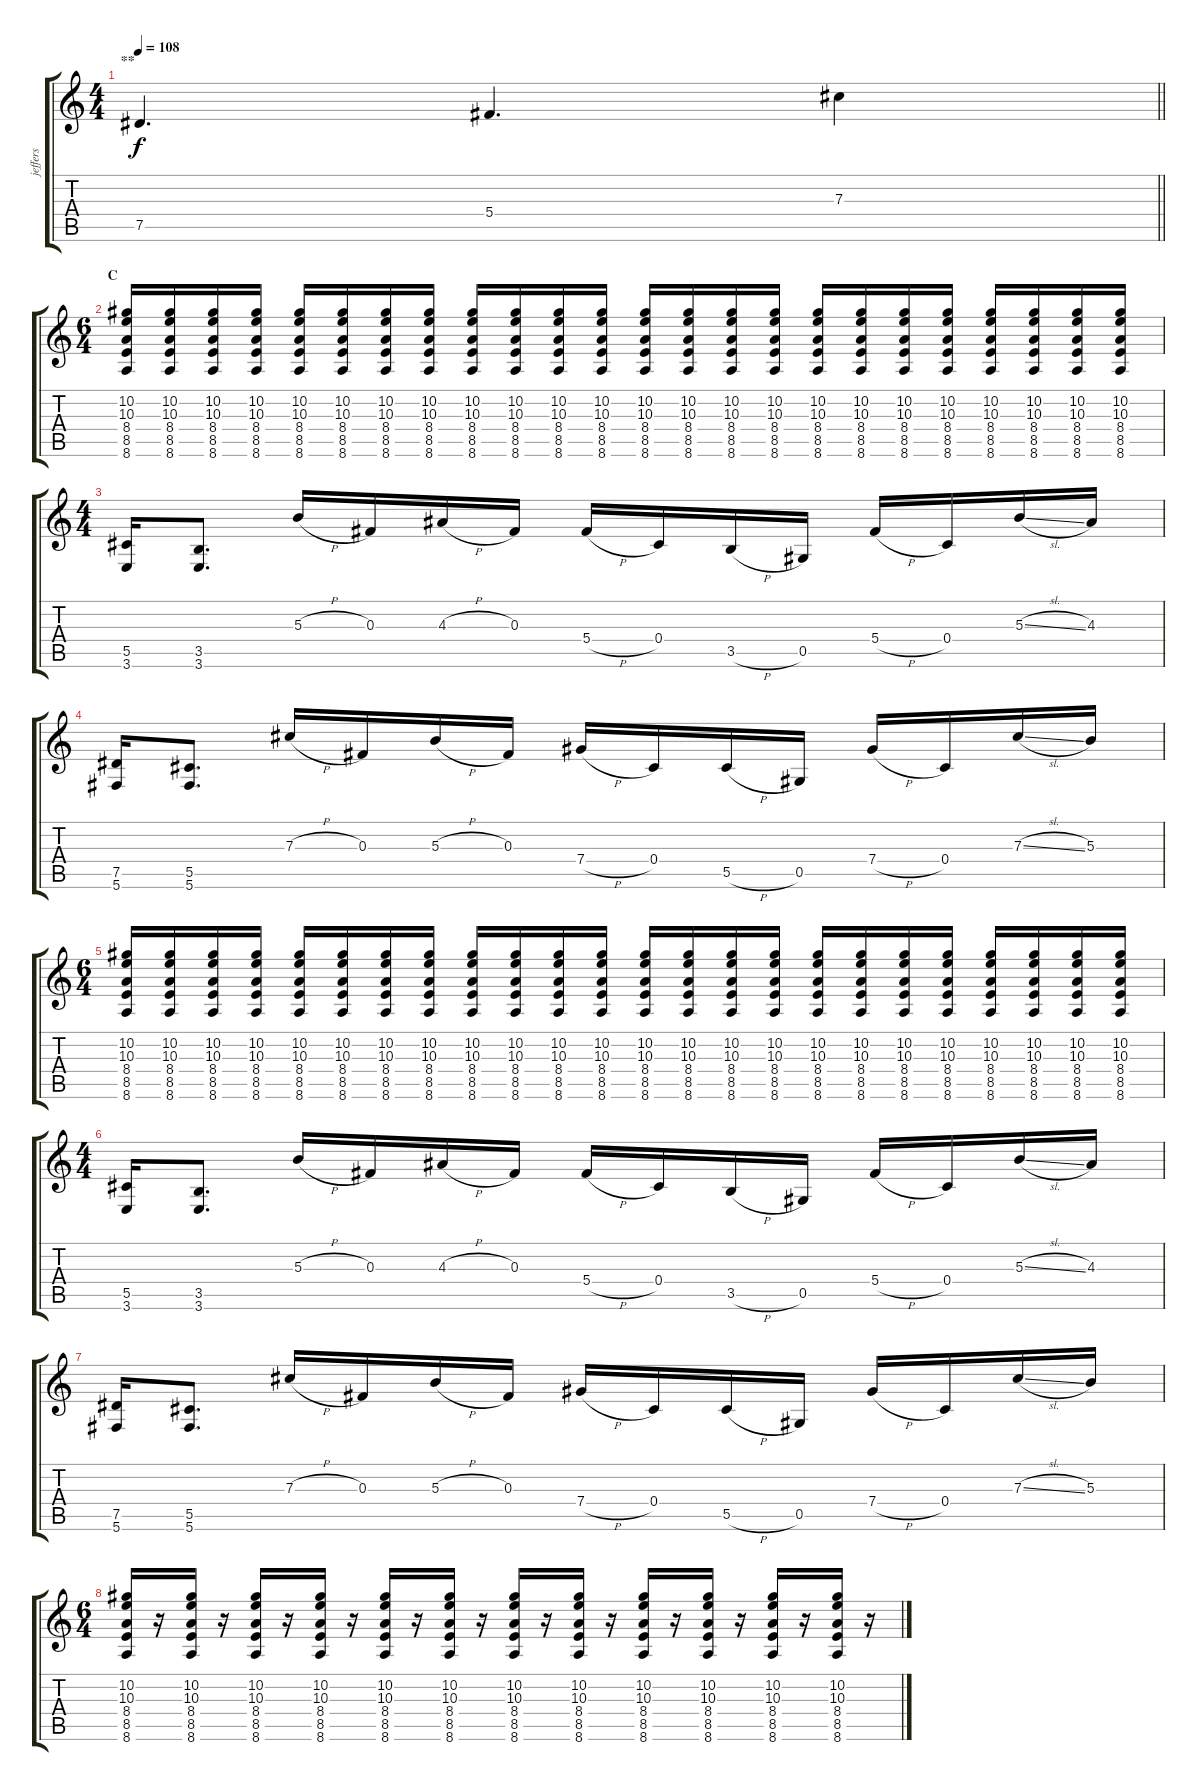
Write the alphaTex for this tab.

\track ("jeffers" "jeffers") {instrument distortionguitar}
\staff {score tabs}
\tuning (Eb4 Bb3 Gb3 Db3 Ab2 Db2) {hide}
\ts (4 4)
\section ("" "**")
\tempo 108
\clef g2
\barLineRight lightlight
\ks c
7.5.4{d dy f instrument electricguitarjazz} 5.4.4{d} 7.3.4 |
\ts (6 4)
\section ("" "C")
(10.2 10.3 8.4 8.5 8.6).16{instrument distortionguitar} (10.2 10.3 8.4 8.5 8.6).16 (10.2 10.3 8.4 8.5 8.6).16 (10.2 10.3 8.4 8.5 8.6).16 (10.2 10.3 8.4 8.5 8.6).16 (10.2 10.3 8.4 8.5 8.6).16 (10.2 10.3 8.4 8.5 8.6).16 (10.2 10.3 8.4 8.5 8.6).16 (10.2 10.3 8.4 8.5 8.6).16 (10.2 10.3 8.4 8.5 8.6).16 (10.2 10.3 8.4 8.5 8.6).16 (10.2 10.3 8.4 8.5 8.6).16 (10.2 10.3 8.4 8.5 8.6).16 (10.2 10.3 8.4 8.5 8.6).16 (10.2 10.3 8.4 8.5 8.6).16 (10.2 10.3 8.4 8.5 8.6).16 (10.2 10.3 8.4 8.5 8.6).16 (10.2 10.3 8.4 8.5 8.6).16 (10.2 10.3 8.4 8.5 8.6).16 (10.2 10.3 8.4 8.5 8.6).16 (10.2 10.3 8.4 8.5 8.6).16 (10.2 10.3 8.4 8.5 8.6).16 (10.2 10.3 8.4 8.5 8.6).16 (10.2 10.3 8.4 8.5 8.6).16 |
\ts (4 4)
(5.5 3.6).16 (3.5 3.6).8{d} 5.3{h}.16 0.3.16 4.3{h}.16 0.3.16 5.4{h}.16 0.4.16 3.5{h}.16 0.5.16 5.4{h}.16 0.4.16 5.3{sl}.16 4.3.16 |
(7.5 5.6).16 (5.5 5.6).8{d} 7.3{h}.16 0.3.16 5.3{h}.16 0.3.16 7.4{h}.16 0.4.16 5.5{h}.16 0.5.16 7.4{h}.16 0.4.16 7.3{sl}.16 5.3.16 |
\ts (6 4)
(10.2 10.3 8.4 8.5 8.6).16 (10.2 10.3 8.4 8.5 8.6).16 (10.2 10.3 8.4 8.5 8.6).16 (10.2 10.3 8.4 8.5 8.6).16 (10.2 10.3 8.4 8.5 8.6).16 (10.2 10.3 8.4 8.5 8.6).16 (10.2 10.3 8.4 8.5 8.6).16 (10.2 10.3 8.4 8.5 8.6).16 (10.2 10.3 8.4 8.5 8.6).16 (10.2 10.3 8.4 8.5 8.6).16 (10.2 10.3 8.4 8.5 8.6).16 (10.2 10.3 8.4 8.5 8.6).16 (10.2 10.3 8.4 8.5 8.6).16 (10.2 10.3 8.4 8.5 8.6).16 (10.2 10.3 8.4 8.5 8.6).16 (10.2 10.3 8.4 8.5 8.6).16 (10.2 10.3 8.4 8.5 8.6).16 (10.2 10.3 8.4 8.5 8.6).16 (10.2 10.3 8.4 8.5 8.6).16 (10.2 10.3 8.4 8.5 8.6).16 (10.2 10.3 8.4 8.5 8.6).16 (10.2 10.3 8.4 8.5 8.6).16 (10.2 10.3 8.4 8.5 8.6).16 (10.2 10.3 8.4 8.5 8.6).16 |
\ts (4 4)
(5.5 3.6).16 (3.5 3.6).8{d} 5.3{h}.16 0.3.16 4.3{h}.16 0.3.16 5.4{h}.16 0.4.16 3.5{h}.16 0.5.16 5.4{h}.16 0.4.16 5.3{sl}.16 4.3.16 |
(7.5 5.6).16 (5.5 5.6).8{d} 7.3{h}.16 0.3.16 5.3{h}.16 0.3.16 7.4{h}.16 0.4.16 5.5{h}.16 0.5.16 7.4{h}.16 0.4.16 7.3{sl}.16 5.3.16 |
\ts (6 4)
(10.2 10.3 8.4 8.5 8.6).16 r.16 (10.2 10.3 8.4 8.5 8.6).16 r.16 (10.2 10.3 8.4 8.5 8.6).16 r.16 (10.2 10.3 8.4 8.5 8.6).16 r.16 (10.2 10.3 8.4 8.5 8.6).16 r.16 (10.2 10.3 8.4 8.5 8.6).16 r.16 (10.2 10.3 8.4 8.5 8.6).16 r.16 (10.2 10.3 8.4 8.5 8.6).16 r.16 (10.2 10.3 8.4 8.5 8.6).16 r.16 (10.2 10.3 8.4 8.5 8.6).16 r.16 (10.2 10.3 8.4 8.5 8.6).16 r.16 (10.2 10.3 8.4 8.5 8.6).16 r.16
